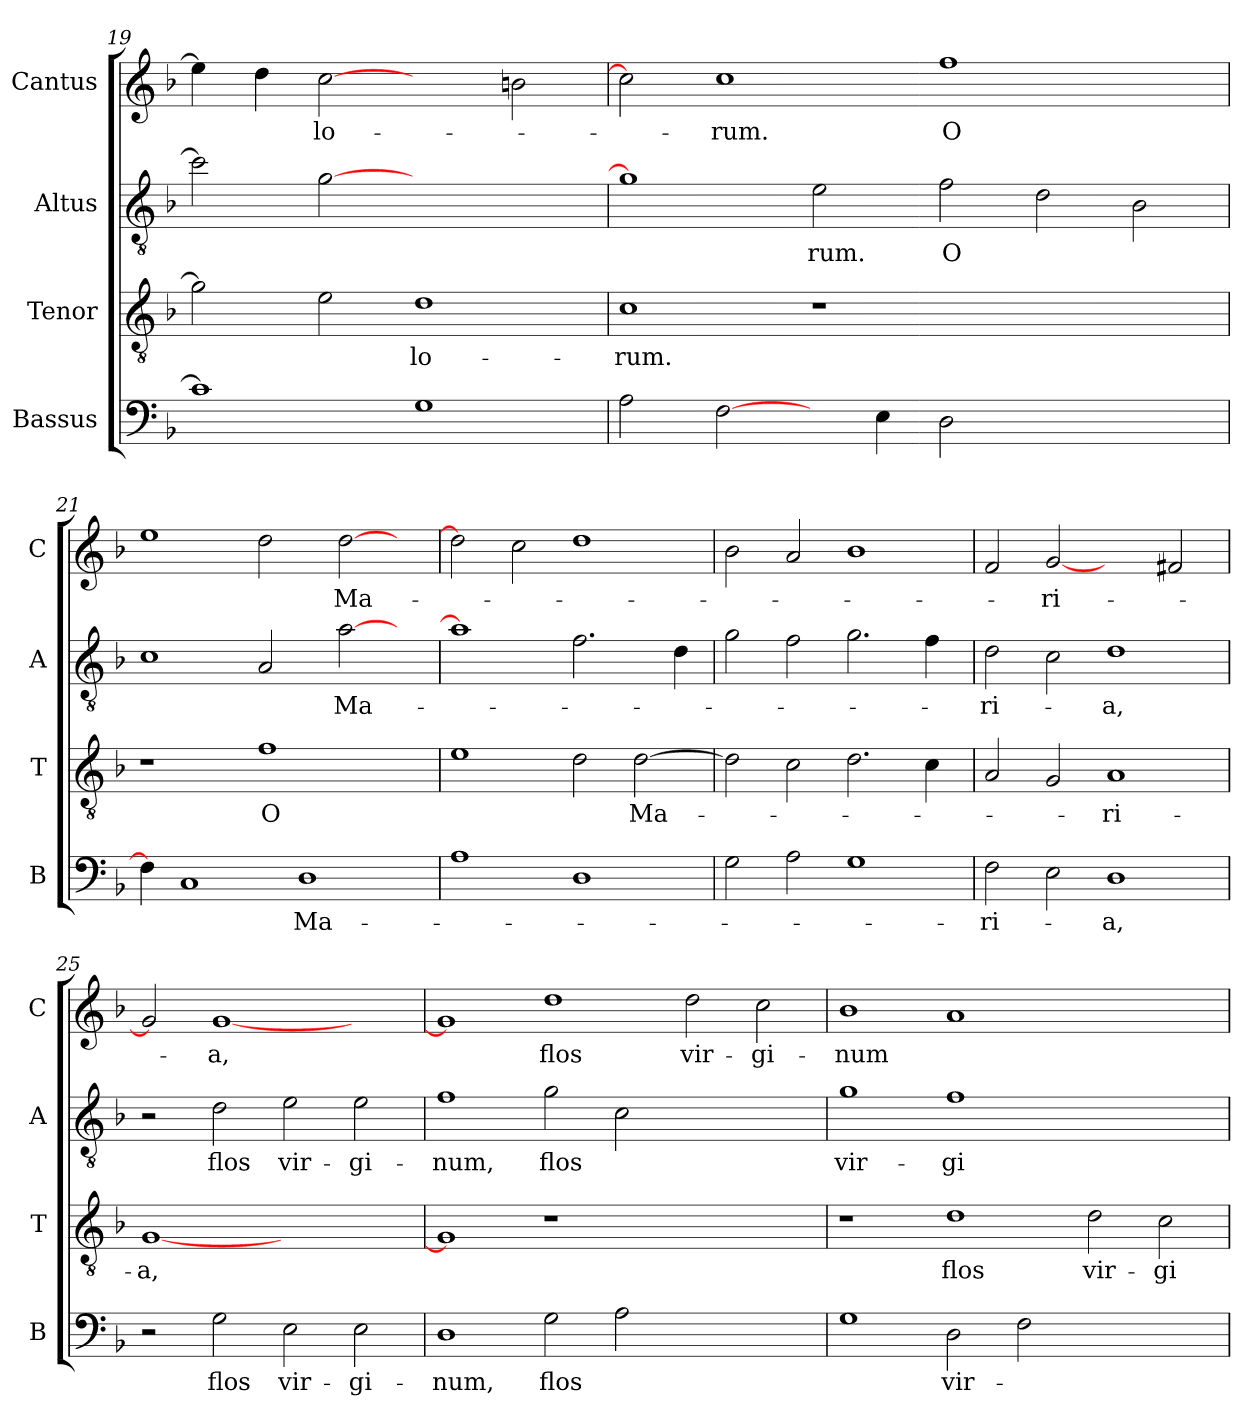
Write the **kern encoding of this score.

**kern	**text	**kern	**text	**kern	**text	**kern	**text
*part4	*part4	*part3	*part3	*part2	*part2	*part1	*part1
*staff4	*staff4	*staff3	*staff3	*staff2	*staff2	*staff1	*staff1
*I"Bassus	*	*I"Tenor	*	*I"Altus	*	*I"Cantus	*
*I'B	*	*I'T	*	*I'A	*	*I'C	*
*clefF4	*	*clefGv2	*	*clefGv2	*	*clefG2	*
*k[b-]	*	*k[b-]	*	*k[b-]	*	*k[b-]	*
*F:	*	*F:	*	*F:	*	*F:	*
=19	=19	=19	=19	=19	=19	=19	=19
1c\]	.	2g\]	.	2cc\]	.	4ee\]	.
.	.	.	.	.	.	4dd\	.
.	.	2e\	.	[2g\	.	[2cc\	-lo-
1G\	.	1d\	-lo-	1ryy	.	2ryy	.
.	.	.	.	.	.	2bn\	.
=20	=20	=20	=20	=20	=20	=20	=20
2A\	.	1c\	-rum.	1g\]	.	2cc\]	.
[2F\	.	.	.	.	.	1cc\	-rum.
4ryy	.	1r	.	2e\	-rum.	.	.
4E\	.	.	.	.	.	.	.
2D\	.	.	.	2f\	O	1ff\	O
1ryy	.	1ryy	.	2d\	.	.	.
.	.	.	.	2B-\	.	2ryy	.
=21	=21	=21	=21	=21	=21	=21	=21
4F\]	.	1r	.	1c\	.	1ee\	.
1C/	.	.	.	.	.	.	.
.	.	1f\	O	2A/	.	2dd\	.
1D\	Ma-	.	.	.	.	.	.
.	.	.	.	[2a\	Ma-	[2dd\	Ma-
.	.	4ryy	.	4ryy	.	4ryy	.
!!LO:PB:g=z
=22	=22	=22	=22	=22	=22	=22	=22
1A\	.	1e\	.	1a\]	.	2dd\]	.
.	.	.	.	.	.	2cc\	.
1D\	.	2d\	.	2.f\	.	1dd\	.
.	.	[2d\	Ma-	.	.	.	.
.	.	.	.	4d\	.	.	.
=23	=23	=23	=23	=23	=23	=23	=23
2G\	.	2d\]	.	2g\	.	2b-\	.
2A\	.	2c\	.	2f\	.	2a/	.
1G\	.	2.d\	.	2.g\	.	1b-\	.
.	.	4c\	.	4f\	.	.	.
=24	=24	=24	=24	=24	=24	=24	=24
2F\	-ri-	2A/	.	2d\	-ri-	2f/	.
2E\	.	2G/	.	2c\	.	[2g/	-ri-
1D\	-a,	1A/	-ri-	1d\	-a,	2ryy	.
.	.	.	.	.	.	2f#X/	.
=25	=25	=25	=25	=25	=25	=25	=25
2r	.	[1G/	-a,	2r	.	2g/]	.
2G\	flos	.	.	2d\	flos	[1g/	-a,
2E\	vir-	1ryy	.	2e\	vir-	.	.
2E\	-gi-	.	.	2e\	-gi-	2ryy	.
=26	=26	=26	=26	=26	=26	=26	=26
1D\	-num,	1G/]	.	1f\	-num,	1g/]	.
!	!LO:LY:i	!	!	!	!LO:LY:i	!	!
2G\	flos	1r	.	2g\	flos	1dd\	flos
2A\	.	.	.	2c\	.	.	.
1ryy	.	1ryy	.	1ryy	.	2dd\	vir-
.	.	.	.	.	.	2cc\	-gi-
!!LO:LB:g=z
=27	=27	=27	=27	=27	=27	=27	=27
!	!	!	!	!	!LO:LY:i	!	!
1G\	.	1r	.	1g\	vir-	1b-\	-num
!	!LO:LY:i	!	!	!	!LO:LY:i	!	!
2D\	vir-	1d\	flos	1f\	-gi-	1a/	.
2F\	.	.	.	.	.	.	.
1ryy	.	2d\	vir-	1ryy	.	1ryy	.
.	.	2c\	-gi-	.	.	.	.
=	=	=	=	=	=	=	=
*-	*-	*-	*-	*-	*-	*-	*-
